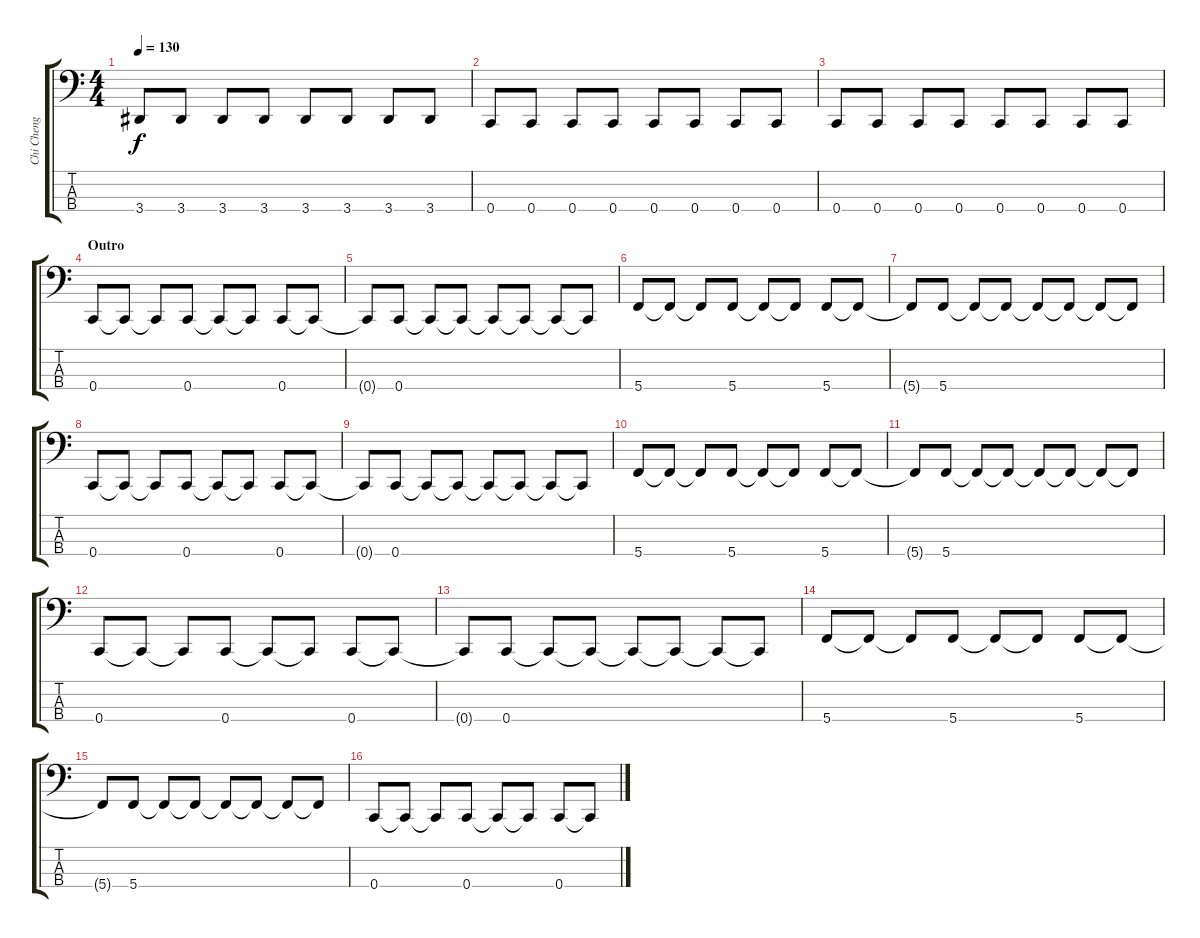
\track ("Chi Cheng" "Chi Cheng") {instrument acousticbass}
\staff {score tabs}
\tuning (F2 C2 G1 C1) {hide}
\ts (4 4)
\tempo 130
\clef f4
\ks c
3.4.8{dy f} 3.4.8 3.4.8 3.4.8 3.4.8 3.4.8 3.4.8 3.4.8 |
0.4.8 0.4.8 0.4.8 0.4.8 0.4.8 0.4.8 0.4.8 0.4.8 |
0.4.8 0.4.8 0.4.8 0.4.8 0.4.8 0.4.8 0.4.8 0.4.8 |
\section ("" "Outro")
0.4.8 0.4{t}.8 0.4{t}.8 0.4.8 0.4{t}.8 0.4{t}.8 0.4.8 0.4{t}.8 |
0.4{t}.8 0.4.8 0.4{t}.8 0.4{t}.8 0.4{t}.8 0.4{t}.8 0.4{t}.8 0.4{t}.8 |
5.4.8 5.4{t}.8 5.4{t}.8 5.4.8 5.4{t}.8 5.4{t}.8 5.4.8 5.4{t}.8 |
5.4{t}.8 5.4.8 5.4{t}.8 5.4{t}.8 5.4{t}.8 5.4{t}.8 5.4{t}.8 5.4{t}.8 |
0.4.8 0.4{t}.8 0.4{t}.8 0.4.8 0.4{t}.8 0.4{t}.8 0.4.8 0.4{t}.8 |
0.4{t}.8 0.4.8 0.4{t}.8 0.4{t}.8 0.4{t}.8 0.4{t}.8 0.4{t}.8 0.4{t}.8 |
5.4.8 5.4{t}.8 5.4{t}.8 5.4.8 5.4{t}.8 5.4{t}.8 5.4.8 5.4{t}.8 |
5.4{t}.8 5.4.8 5.4{t}.8 5.4{t}.8 5.4{t}.8 5.4{t}.8 5.4{t}.8 5.4{t}.8 |
0.4.8 0.4{t}.8 0.4{t}.8 0.4.8 0.4{t}.8 0.4{t}.8 0.4.8 0.4{t}.8 |
0.4{t}.8 0.4.8 0.4{t}.8 0.4{t}.8 0.4{t}.8 0.4{t}.8 0.4{t}.8 0.4{t}.8 |
5.4.8 5.4{t}.8 5.4{t}.8 5.4.8 5.4{t}.8 5.4{t}.8 5.4.8 5.4{t}.8 |
5.4{t}.8 5.4.8 5.4{t}.8 5.4{t}.8 5.4{t}.8 5.4{t}.8 5.4{t}.8 5.4{t}.8 |
0.4.8 0.4{t}.8 0.4{t}.8 0.4.8 0.4{t}.8 0.4{t}.8 0.4.8 0.4{t}.8
